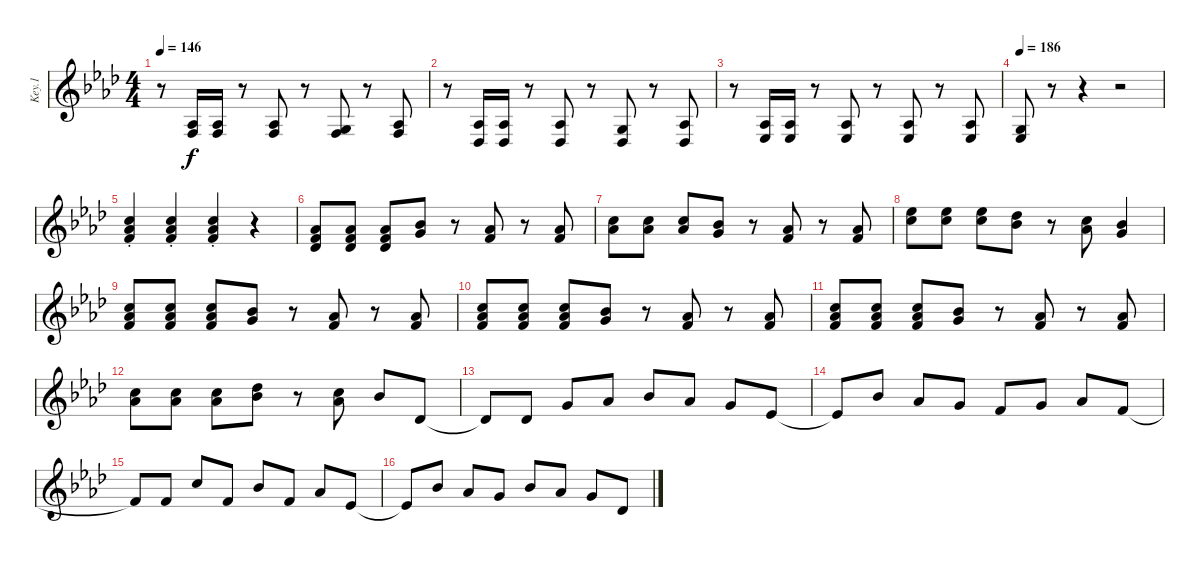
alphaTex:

\track ("Key.1" "Key.1") {instrument lead1square}
\staff {score}
\tuning (E4 B3 G3 D3 A2 E2) {hide}
\ts (4 4)
\tempo 146
\clef g2
\ks ab
r.8{dy f} (1.3 3.4).16 (1.3 3.4).16 r.8 (1.3 3.4).8 r.8 (0.3 3.4).8 r.8 (1.3 3.4).8 |
r.8 (1.3 4.5).16 (1.3 4.5).16 r.8 (1.3 4.5).8 r.8 (0.3 4.5).8 r.8 (1.3 4.5).8 |
r.8 (1.3 1.4).16 (1.3 1.4).16 r.8 (1.3 1.4).8 r.8 (1.3 1.4).8 r.8 (1.3 1.4).8 |
\tempo 186
(0.3 1.4).8 r.8 r.4 r.2 |
(1.1{st} 9.2{st} 17.3{st}).4 (1.1{st} 9.2{st} 17.3{st}).4 (1.1{st} 9.2{st} 17.3{st}).4 r.4 |
(1.1 2.2 13.3).8 (1.1 2.2 13.3).8 (1.1 2.2 13.3).8 (3.1 11.2).8 r.8 (4.1 6.2).8 r.8 (1.1 9.2).8 |
(4.1 13.2).8 (4.1 13.2).8 (4.1 13.2).8 (6.1 8.2).8 r.8 (1.1 9.2).8 r.8 (4.1 6.2).8 |
(8.1 16.2).8 (8.1 16.2).8 (8.1 16.2).8 (9.1 11.2).8 r.8 (4.1 13.2).8 (6.1 8.2).4 |
(1.1 9.2 17.3).8 (1.1 9.2 17.3).8 (1.1 9.2 17.3).8 (6.1 8.2).8 r.8 (1.1 9.2).8 r.8 (4.1 6.2).8 |
(1.1 9.2 17.3).8 (1.1 9.2 17.3).8 (1.1 9.2 17.3).8 (6.1 8.2).8 r.8 (1.1 9.2).8 r.8 (1.1 9.2).8 |
(1.1 9.2 17.3).8 (1.1 9.2 17.3).8 (1.1 9.2 17.3).8 (6.1 8.2).8 r.8 (1.1 9.2).8 r.8 (4.1 6.2).8 |
(4.1 13.2).8 (4.1 13.2).8 (4.1 13.2).8 (9.1 11.2).8 r.8 (4.1 13.2).8 6.1.8 2.2.8 |
2.2{t}.8 2.2.8 3.1.8 4.1.8 6.1.8 4.1.8 3.1.8 4.2.8 |
4.2{t}.8 6.1.8 4.1.8 3.1.8 1.1.8 3.1.8 4.1.8 1.1.8 |
1.1{t}.8 1.1.8 8.1.8 1.1.8 6.1.8 1.1.8 4.1.8 4.2.8 |
4.2{t}.8 6.1.8 4.1.8 3.1.8 6.1.8 4.1.8 3.1.8 2.2.8
